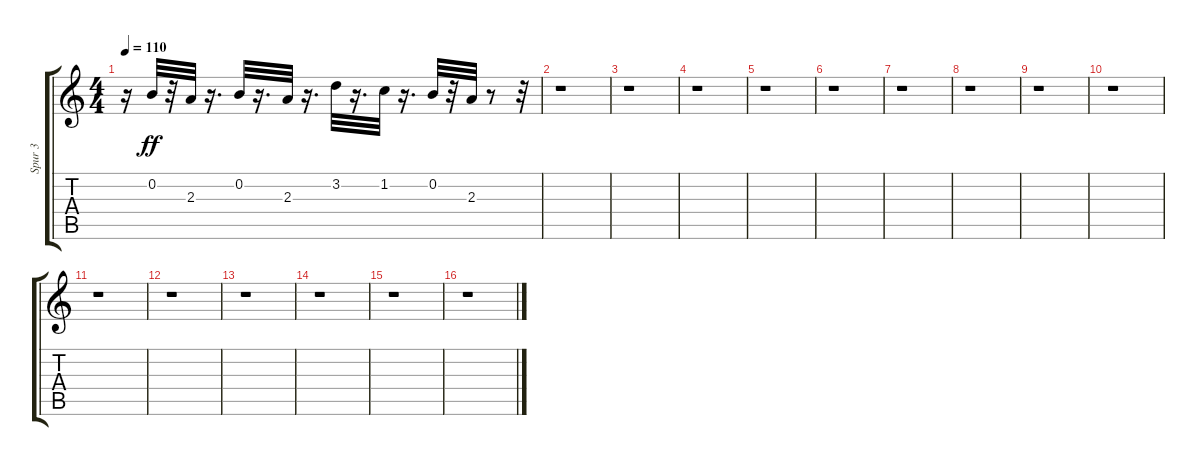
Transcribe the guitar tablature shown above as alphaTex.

\track ("Spur 3" "Spur 3") {instrument electricguitarmuted}
\staff {score tabs}
\tuning (E4 B3 G3 D3 A2 E2) {hide}
\ts (4 4)
\tempo 110
\clef g2
\ks c
r.16{dy ff} 0.2.32 r.32 2.3.32 r.16{d} 0.2.32 r.16{d} 2.3.32 r.16{d} 3.2.32 r.16{d} 1.2.32 r.16{d} 0.2.32 r.32 2.3.32 r.8 r.32 |
r.1 |
r.1 |
r.1 |
r.1 |
r.1 |
r.1 |
r.1 |
r.1 |
r.1 |
r.1 |
r.1 |
r.1 |
r.1 |
r.1 |
r.1
